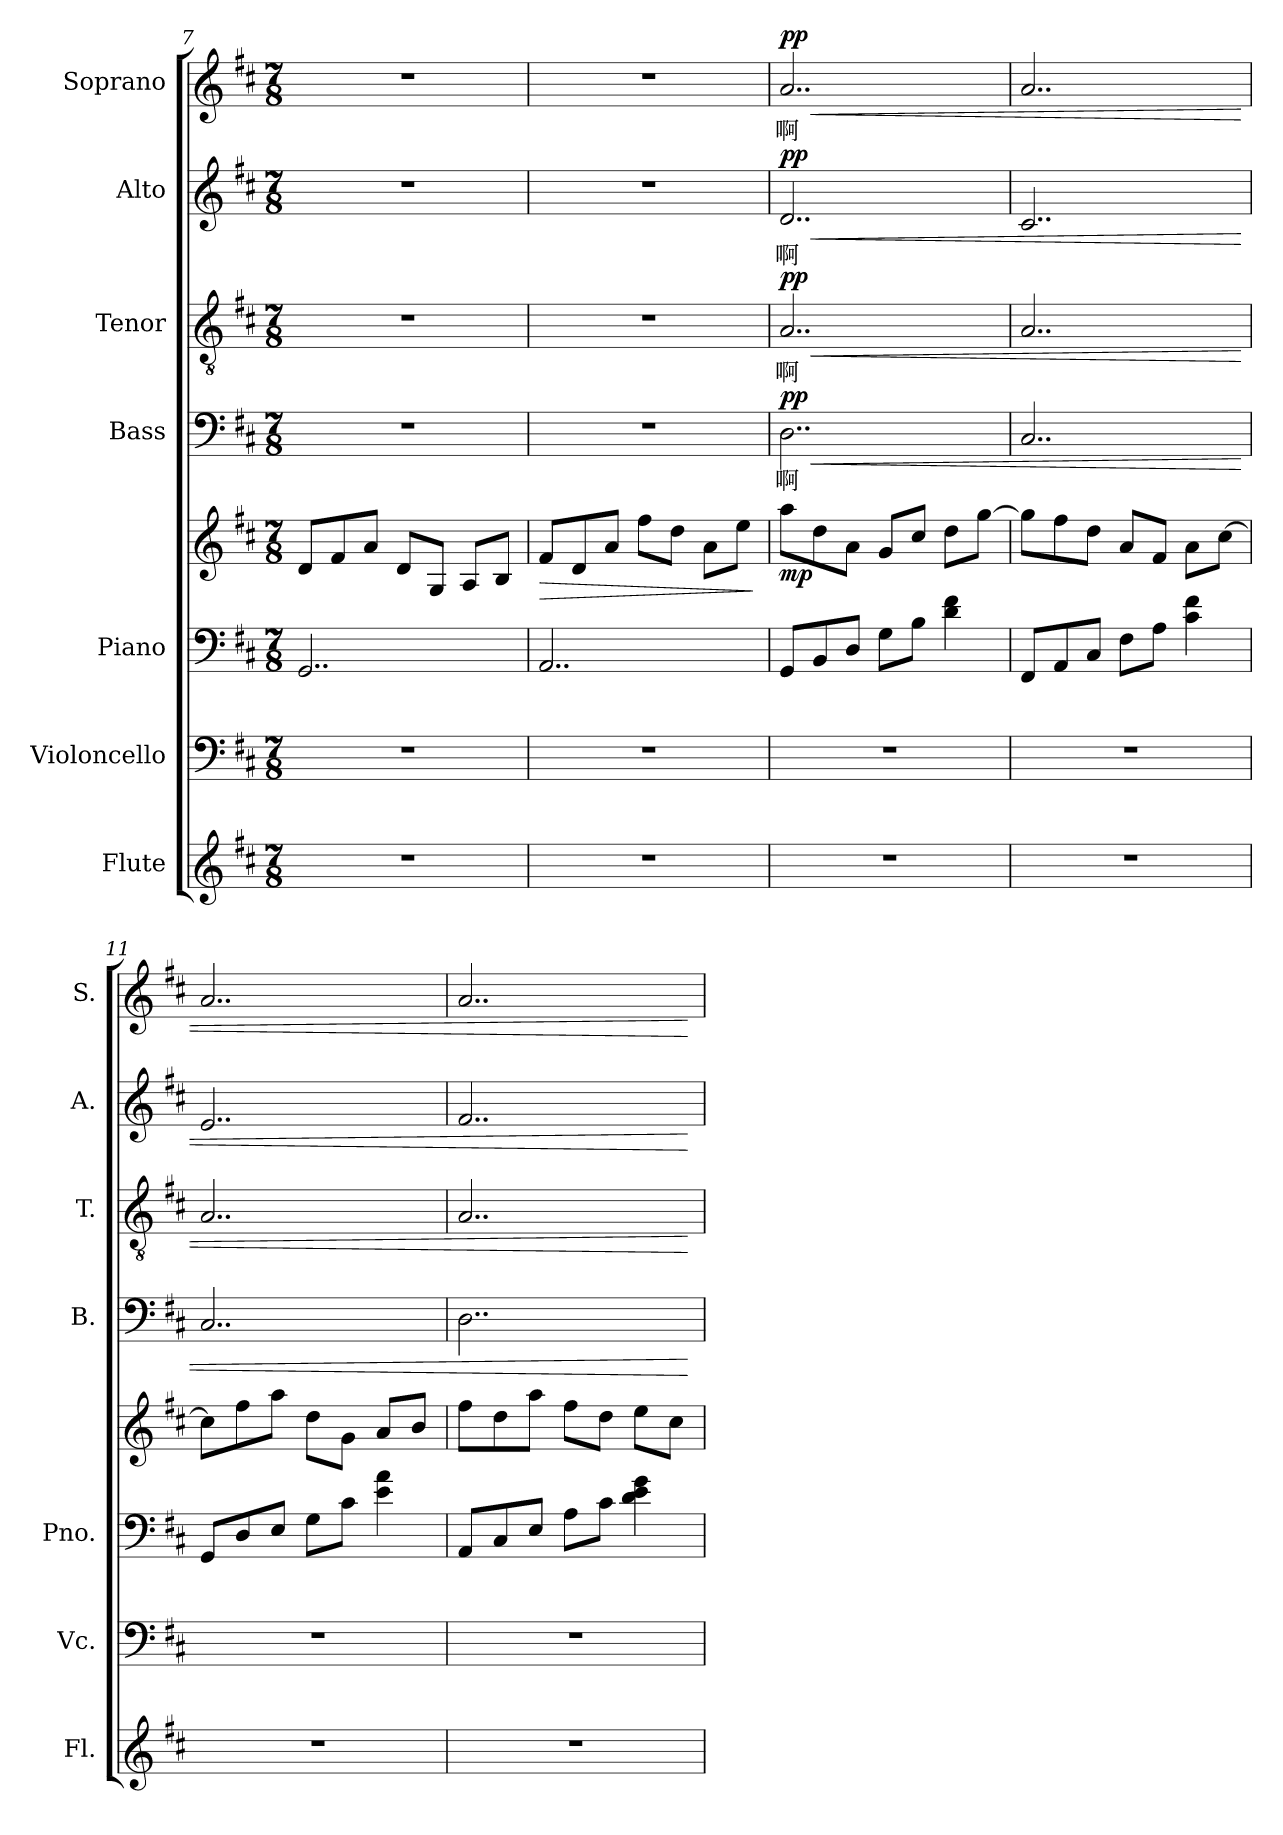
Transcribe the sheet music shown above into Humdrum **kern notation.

**kern	**kern	**kern	**kern	**dynam	**kern	**text	**dynam	**kern	**text	**dynam	**kern	**text	**dynam	**kern	**text	**dynam
*part7	*part6	*part5	*part5	*part5	*part4	*part4	*part4	*part3	*part3	*part3	*part2	*part2	*part2	*part1	*part1	*part1
*staff8	*staff7	*staff6	*staff5	*staff5/6	*staff4	*staff4	*staff4	*staff3	*staff3	*staff3	*staff2	*staff2	*staff2	*staff1	*staff1	*staff1
*I"Flute	*I"Violoncello	*I"Piano	*	*	*I"Bass	*	*	*I"Tenor	*	*	*I"Alto	*	*	*I"Soprano	*	*
*I'Fl.	*I'Vc.	*I'Pno.	*	*	*I'B.	*	*	*I'T.	*	*	*I'A.	*	*	*I'S.	*	*
*clefG2	*clefF4	*clefF4	*clefG2	*	*clefF4	*	*	*clefGv2	*	*	*clefG2	*	*	*clefG2	*	*
*k[f#c#]	*k[f#c#]	*k[f#c#]	*k[f#c#]	*	*k[f#c#]	*	*	*k[f#c#]	*	*	*k[f#c#]	*	*	*k[f#c#]	*	*
*M7/8	*M7/8	*M7/8	*M7/8	*	*M7/8	*	*	*M7/8	*	*	*M7/8	*	*	*M7/8	*	*
=7	=7	=7	=7	=7	=7	=7	=7	=7	=7	=7	=7	=7	=7	=7	=7	=7
2..r	2..r	2..GG/	8d/L	.	2..r	.	.	2..r	.	.	2..r	.	.	2..r	.	.
.	.	.	8f#/	.	.	.	.	.	.	.	.	.	.	.	.	.
.	.	.	8a/J	.	.	.	.	.	.	.	.	.	.	.	.	.
.	.	.	8d/L	.	.	.	.	.	.	.	.	.	.	.	.	.
.	.	.	8G/J	.	.	.	.	.	.	.	.	.	.	.	.	.
.	.	.	8A/L	.	.	.	.	.	.	.	.	.	.	.	.	.
.	.	.	8B/J	.	.	.	.	.	.	.	.	.	.	.	.	.
=8	=8	=8	=8	=8	=8	=8	=8	=8	=8	=8	=8	=8	=8	=8	=8	=8
!	!	!	!	!LO:HP:b	!	!	!	!	!	!	!	!	!	!	!	!
2..r	2..r	2..AA/	8f#/L	>	2..r	.	.	2..r	.	.	2..r	.	.	2..r	.	.
.	.	.	8d/	.	.	.	.	.	.	.	.	.	.	.	.	.
.	.	.	8a/J	.	.	.	.	.	.	.	.	.	.	.	.	.
.	.	.	8ff#\L	.	.	.	.	.	.	.	.	.	.	.	.	.
.	.	.	8dd\J	.	.	.	.	.	.	.	.	.	.	.	.	.
.	.	.	8a\L	.	.	.	.	.	.	.	.	.	.	.	.	.
.	.	.	8ee\J	.	.	.	.	.	.	.	.	.	.	.	.	.
.	.	.	.	]	.	.	.	.	.	.	.	.	.	.	.	.
!!LO:LB:g=z
=9	=9	=9	=9	=9	=9	=9	=9	=9	=9	=9	=9	=9	=9	=9	=9	=9
!	!	!	!	!LO:DY:b	!	!LO:LY:b	!LO:HP:b	!	!LO:LY:b	!LO:HP:b	!	!LO:LY:b	!LO:HP:b	!	!LO:LY:b	!LO:HP:b
!	!	!	!	!	!	!	!LO:DY:n=1:b	!	!	!LO:DY:n=1:b	!	!	!LO:DY:n=1:b	!	!	!LO:DY:n=1:b
2..r	2..r	8GG/L	8aa\L	mp	2..D\	啊	< pp	2..A/	啊	< pp	2..d/	啊	< pp	2..a/	啊	< pp
.	.	8BB/	8dd\	.	.	.	.	.	.	.	.	.	.	.	.	.
.	.	8D/J	8a\J	.	.	.	.	.	.	.	.	.	.	.	.	.
.	.	8G\L	8g/L	.	.	.	.	.	.	.	.	.	.	.	.	.
.	.	8B\J	8cc#/J	.	.	.	.	.	.	.	.	.	.	.	.	.
.	.	4d\ 4f#\	8dd\L	.	.	.	.	.	.	.	.	.	.	.	.	.
.	.	.	[8gg\J	.	.	.	.	.	.	.	.	.	.	.	.	.
=10	=10	=10	=10	=10	=10	=10	=10	=10	=10	=10	=10	=10	=10	=10	=10	=10
2..r	2..r	8FF#/L	8gg\L]	.	2..C#/	.	.	2..A/	.	.	2..c#/	.	.	2..a/	.	.
.	.	8AA/	8ff#\	.	.	.	.	.	.	.	.	.	.	.	.	.
.	.	8C#/J	8dd\J	.	.	.	.	.	.	.	.	.	.	.	.	.
.	.	8F#\L	8a/L	.	.	.	.	.	.	.	.	.	.	.	.	.
.	.	8A\J	8f#/J	.	.	.	.	.	.	.	.	.	.	.	.	.
.	.	4c#\ 4f#\	8a\L	.	.	.	.	.	.	.	.	.	.	.	.	.
.	.	.	[8cc#\J	.	.	.	.	.	.	.	.	.	.	.	.	.
=11	=11	=11	=11	=11	=11	=11	=11	=11	=11	=11	=11	=11	=11	=11	=11	=11
2..r	2..r	8GG/L	8cc#\L]	.	2..C#/	.	.	2..A/	.	.	2..e/	.	.	2..a/	.	.
.	.	8D/	8ff#\	.	.	.	.	.	.	.	.	.	.	.	.	.
.	.	8E/J	8aa\J	.	.	.	.	.	.	.	.	.	.	.	.	.
.	.	8G\L	8dd\L	.	.	.	.	.	.	.	.	.	.	.	.	.
.	.	8c#\J	8g\J	.	.	.	.	.	.	.	.	.	.	.	.	.
.	.	4e\ 4a\	8a/L	.	.	.	.	.	.	.	.	.	.	.	.	.
.	.	.	8b/J	.	.	.	.	.	.	.	.	.	.	.	.	.
=12	=12	=12	=12	=12	=12	=12	=12	=12	=12	=12	=12	=12	=12	=12	=12	=12
2..r	2..r	8AA/L	8ff#\L	.	2..D\	.	.	2..A/	.	.	2..f#/	.	.	2..a/	.	.
.	.	8C#/	8dd\	.	.	.	.	.	.	.	.	.	.	.	.	.
.	.	8E/J	8aa\J	.	.	.	.	.	.	.	.	.	.	.	.	.
.	.	8A\L	8ff#\L	.	.	.	.	.	.	.	.	.	.	.	.	.
.	.	8c#\J	8dd\J	.	.	.	.	.	.	.	.	.	.	.	.	.
.	.	4d\ 4e\ 4g\	8ee\L	.	.	.	.	.	.	.	.	.	.	.	.	.
.	.	.	8cc#\J	.	.	.	.	.	.	.	.	.	.	.	.	.
.	.	.	.	.	.	.	[	.	.	[	.	.	[	.	.	[
=	=	=	=	=	=	=	=	=	=	=	=	=	=	=	=	=
*-	*-	*-	*-	*-	*-	*-	*-	*-	*-	*-	*-	*-	*-	*-	*-	*-
